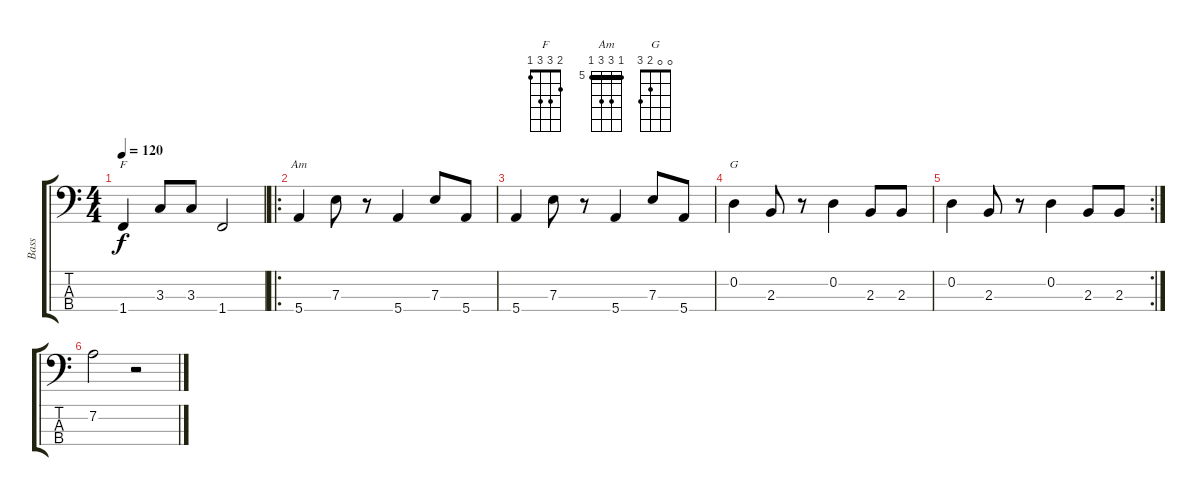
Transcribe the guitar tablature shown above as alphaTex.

\track ("Bass" "Bass") {instrument electricbassfinger}
\staff {score tabs}
\tuning (G2 D2 A1 E1) {hide}
\chord ("F" 2 3 3 1)
\chord ("Am" 5 7 7 5) {firstfret 5 barre 5}
\chord ("G" 0 0 2 3)
\ts (4 4)
\tempo 120
\clef f4
\ks c
1.4.4{ch "F" dy f} 3.3.8 3.3.8 1.4.2 |
\ro
5.4.4{ch "Am"} 7.3.8 r.8 5.4.4 7.3.8 5.4.8 |
5.4.4 7.3.8 r.8 5.4.4 7.3.8 5.4.8 |
0.2.4{ch "G"} 2.3.8 r.8 0.2.4 2.3.8 2.3.8 |
\rc 2
0.2.4 2.3.8 r.8 0.2.4 2.3.8 2.3.8 |
7.2.2 r.2
